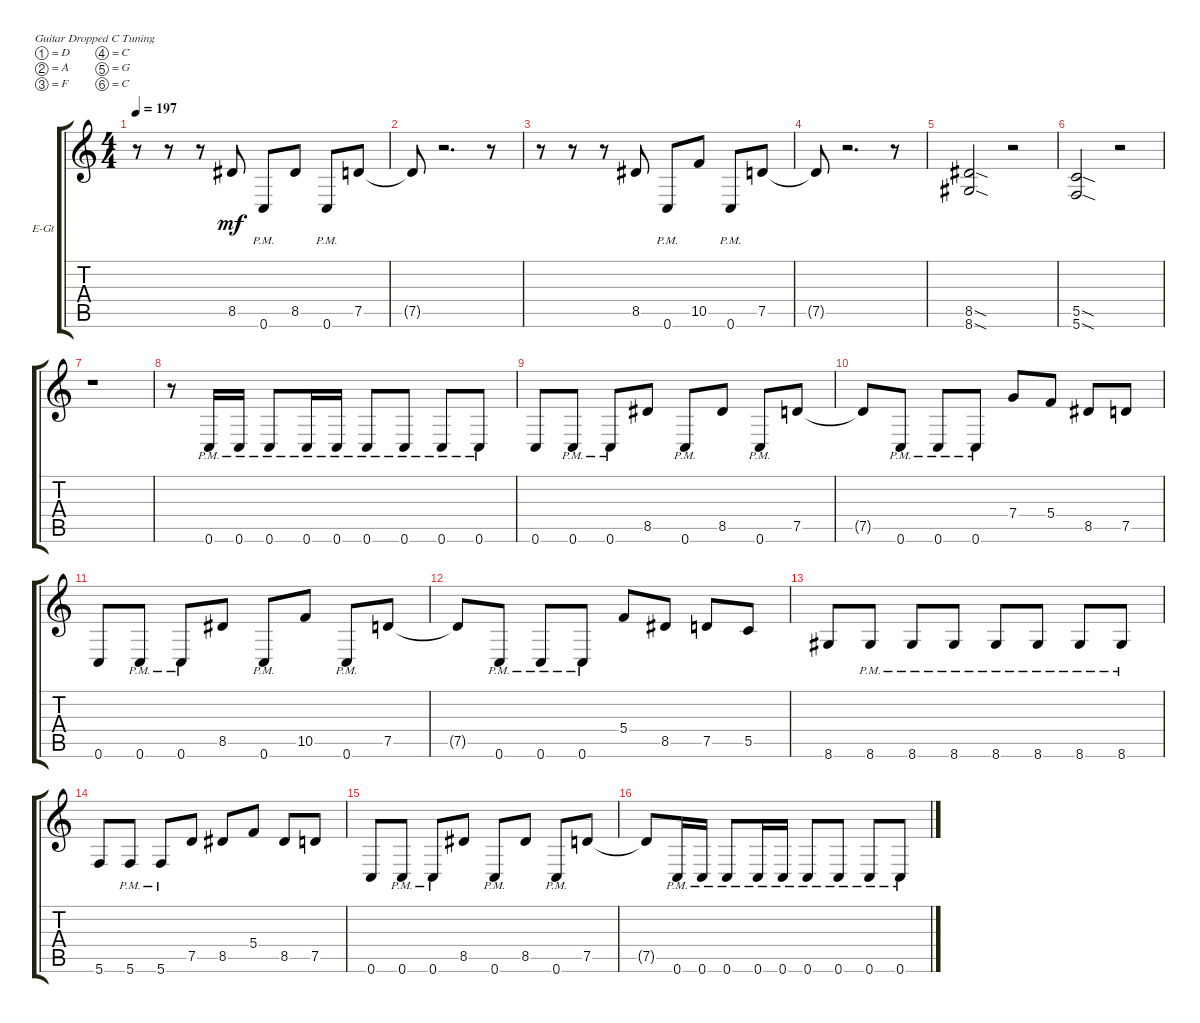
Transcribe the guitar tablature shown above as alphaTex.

\defaultSystemsLayout 4
\bracketExtendMode groupsimilarinstruments
\firstSystemTrackNameOrientation horizontal
\otherSystemsTrackNameOrientation horizontal
\track ("Mutz" "E-Gt") {instrument distortionguitar}
\staff {score tabs}
\tuning (D4 A3 F3 C3 G2 C2)
\ts (4 4)
\tempo 197
\clef g2
\ks c
r.8{dy mf} r.8 r.8 8.5.8 0.6{pm}.8 8.5.8 0.6{pm}.8 7.5.8 |
7.5{t}.8 r.2{d} r.8 |
r.8 r.8 r.8 8.5.8 0.6{pm}.8 10.5.8 0.6{pm}.8 7.5.8 |
7.5{t}.8 r.2{d} r.8 |
(8.6{sod} 8.5{sod}).2 r.2 |
(5.6{sod} 5.5{sod}).2 r.2 |
r.1 |
r.8 0.6{pm}.16 0.6{pm}.16 0.6{pm}.8 0.6{pm}.16 0.6{pm}.16 0.6{pm}.8 0.6{pm}.8 0.6{pm}.8 0.6{pm}.8 |
0.6.8 0.6{pm}.8 0.6{pm}.8 8.5.8 0.6{pm}.8 8.5.8 0.6{pm}.8 7.5.8 |
7.5{t}.8 0.6{pm}.8 0.6{pm}.8 0.6{pm}.8 7.4.8 5.4.8 8.5.8 7.5.8 |
0.6.8 0.6{pm}.8 0.6{pm}.8 8.5.8 0.6{pm}.8 10.5.8 0.6{pm}.8 7.5.8 |
7.5{t}.8 0.6{pm}.8 0.6{pm}.8 0.6{pm}.8 5.4.8 8.5.8 7.5.8 5.5.8 |
8.6.8 8.6{pm}.8 8.6{pm}.8 8.6{pm}.8 8.6{pm}.8 8.6{pm}.8 8.6{pm}.8 8.6{pm}.8 |
5.6.8 5.6{pm}.8 5.6{pm}.8 7.5.8 8.5.8 5.4.8 8.5.8 7.5.8 |
0.6.8 0.6{pm}.8 0.6{pm}.8 8.5.8 0.6{pm}.8 8.5.8 0.6{pm}.8 7.5.8 |
7.5{t}.8 0.6{pm}.16 0.6{pm}.16 0.6{pm}.8 0.6{pm}.16 0.6{pm}.16 0.6{pm}.8 0.6{pm}.8 0.6{pm}.8 0.6{pm}.8
